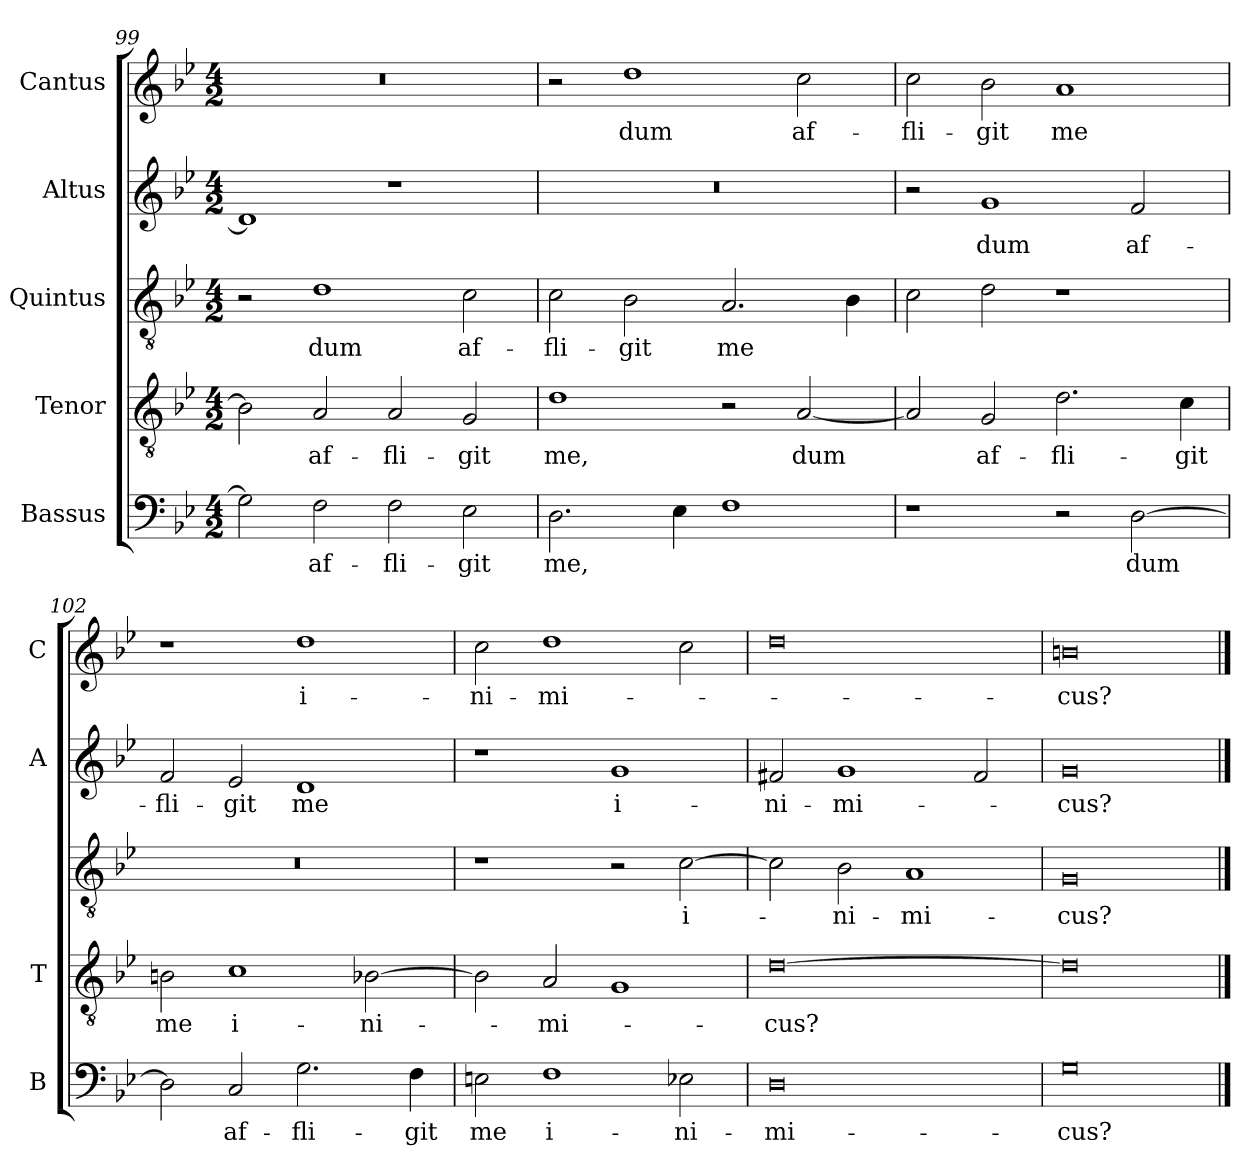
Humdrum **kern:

**kern	**text	**kern	**text	**kern	**text	**kern	**text	**kern	**text
*part5	*part5	*part4	*part4	*part3	*part3	*part2	*part2	*part1	*part1
*staff5	*staff5	*staff4	*staff4	*staff3	*staff3	*staff2	*staff2	*staff1	*staff1
*I"Bassus	*	*I"Tenor	*	*I"Quintus	*	*I"Altus	*	*I"Cantus	*
*I'B	*	*I'T	*	*	*	*I'A	*	*I'C	*
*clefF4	*	*clefGv2	*	*clefGv2	*	*clefG2	*	*clefG2	*
*k[b-e-]	*	*k[b-e-]	*	*k[b-e-]	*	*k[b-e-]	*	*k[b-e-]	*
*B-:	*	*B-:	*	*B-:	*	*B-:	*	*B-:	*
*M4/2	*	*M4/2	*	*M4/2	*	*M4/2	*	*M4/2	*
=99	=99	=99	=99	=99	=99	=99	=99	=99	=99
2G\]	.	2B-\]	.	2r	.	1d]	.	0r	.
!	!LO:LY:b	!	!LO:LY:b	!	!LO:LY:b	!	!	!	!
2F\	af-	2A/	af-	1d	dum	.	.	.	.
!	!LO:LY:b	!	!LO:LY:b	!	!	!	!	!	!
2F\	-fli-	2A/	-fli-	.	.	1r	.	.	.
!	!LO:LY:b	!	!LO:LY:b	!	!LO:LY:b	!	!	!	!
2E-\	-git	2G/	-git	2c\	af-	.	.	.	.
=100	=100	=100	=100	=100	=100	=100	=100	=100	=100
!	!LO:LY:b	!	!LO:LY:b	!	!LO:LY:b	!	!	!	!
2.D\	me,	1d	me,	2c\	-fli-	0r	.	2r	.
!	!	!	!	!	!LO:LY:b	!	!	!	!LO:LY:b
.	.	.	.	2B-\	-git	.	.	1dd	dum
4E-\	.	.	.	.	.	.	.	.	.
!	!	!	!	!	!LO:LY:b	!	!	!	!
1F	.	2r	.	2.A/	me	.	.	.	.
!	!	!	!LO:LY:b	!	!	!	!	!	!LO:LY:b
.	.	[2A/	dum	.	.	.	.	2cc\	af-
.	.	.	.	4B-\	.	.	.	.	.
!!LO:LB:g=z
=101	=101	=101	=101	=101	=101	=101	=101	=101	=101
!	!	!	!	!	!	!	!	!	!LO:LY:b
1r	.	2A/]	.	2c\	.	2r	.	2cc\	-fli-
!	!	!	!LO:LY:b	!	!	!	!LO:LY:b	!	!LO:LY:b
.	.	2G/	af-	2d\	.	1g	dum	2b-\	-git
!	!	!	!LO:LY:b	!	!	!	!	!	!LO:LY:b
2r	.	2.d\	-fli-	1r	.	.	.	1a	me
!	!LO:LY:b	!	!	!	!	!	!LO:LY:b	!	!
[2D\	dum	.	.	.	.	2f/	af-	.	.
!	!	!	!LO:LY:b	!	!	!	!	!	!
.	.	4c\	-git	.	.	.	.	.	.
=102	=102	=102	=102	=102	=102	=102	=102	=102	=102
!	!	!	!LO:LY:b	!	!	!	!LO:LY:b	!	!
2D\]	.	2Bn\	me	0r	.	2f/	-fli-	1r	.
!	!LO:LY:b	!	!LO:LY:b	!	!	!	!LO:LY:b	!	!
2C/	af-	1c	i-	.	.	2e-/	-git	.	.
!	!LO:LY:b	!	!	!	!	!	!LO:LY:b	!	!LO:LY:b
2.G\	-fli-	.	.	.	.	1d	me	1dd	i-
!	!	!	!LO:LY:b	!	!	!	!	!	!
.	.	[2B-X\	-ni-	.	.	.	.	.	.
!	!LO:LY:b	!	!	!	!	!	!	!	!
4F\	-git	.	.	.	.	.	.	.	.
=103	=103	=103	=103	=103	=103	=103	=103	=103	=103
!	!LO:LY:b	!	!	!	!	!	!	!	!LO:LY:b
2En\	me	2B-\]	.	1r	.	1r	.	2cc\	-ni-
!	!LO:LY:b	!	!LO:LY:b	!	!	!	!	!	!LO:LY:b
1F	i-	2A/	-mi-	.	.	.	.	1dd	-mi-
!	!	!	!	!	!	!	!LO:LY:b	!	!
.	.	1G	.	2r	.	1g	i-	.	.
!	!LO:LY:b	!	!	!	!LO:LY:b	!	!	!	!
2E-X\	-ni-	.	.	[2c\	i-	.	.	2cc\	.
=104	=104	=104	=104	=104	=104	=104	=104	=104	=104
!	!LO:LY:b	!	!LO:LY:b	!	!	!	!LO:LY:b	!	!
0D	-mi-	[0d	-cus?	2c\]	.	2f#X/	-ni-	0dd	.
!	!	!	!	!	!LO:LY:b	!	!LO:LY:b	!	!
.	.	.	.	2B-\	-ni-	1g	-mi-	.	.
!	!	!	!	!	!LO:LY:b	!	!	!	!
.	.	.	.	1A	-mi-	.	.	.	.
.	.	.	.	.	.	2f#/	.	.	.
=105	=105	=105	=105	=105	=105	=105	=105	=105	=105
!	!LO:LY:b	!	!	!	!LO:LY:b	!	!LO:LY:b	!	!LO:LY:b
0G	-cus?	0d]	.	0G	-cus?	0g	-cus?	0bn	-cus?
==	==	==	==	==	==	==	==	==	==
*-	*-	*-	*-	*-	*-	*-	*-	*-	*-
